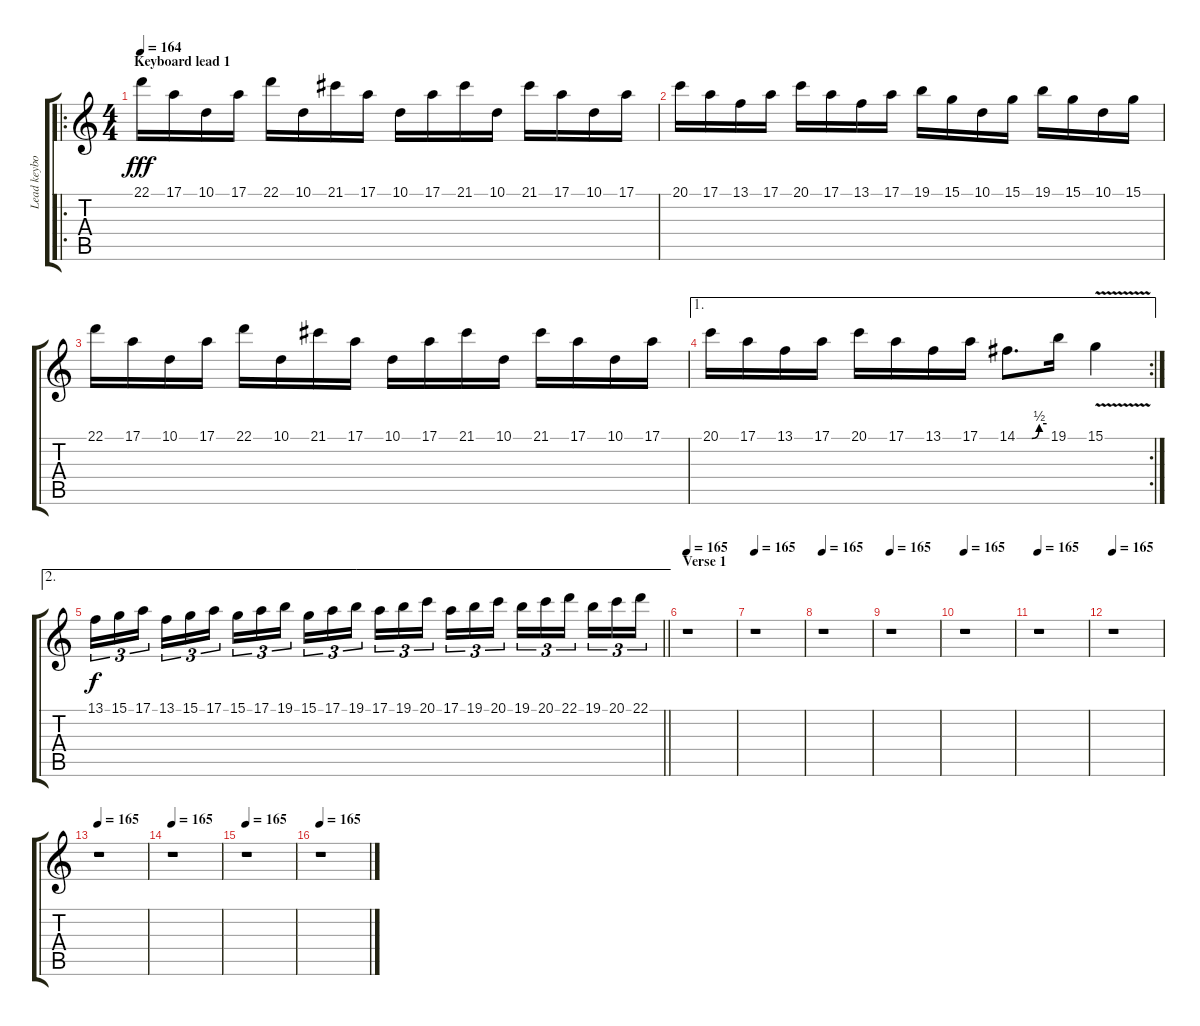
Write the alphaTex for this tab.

\track ("Lead keyboard" "Lead keybo") {instrument churchorgan}
\staff {score tabs}
\tuning (E4 B3 G3 D3 A2 D2) {hide}
\ro
\ts (4 4)
\section ("" "Keyboard lead 1")
\tempo 164
\clef g2
\ks c
22.1.16{dy fff volume 16 instrument lead1square} 17.1.16 10.1.16 17.1.16 22.1.16 10.1.16 21.1.16 17.1.16 10.1.16 17.1.16 21.1.16 10.1.16 21.1.16 17.1.16 10.1.16 17.1.16 |
20.1.16 17.1.16 13.1.16 17.1.16 20.1.16 17.1.16 13.1.16 17.1.16 19.1.16 15.1.16 10.1.16 15.1.16 19.1.16 15.1.16 10.1.16 15.1.16 |
22.1.16 17.1.16 10.1.16 17.1.16 22.1.16 10.1.16 21.1.16 17.1.16 10.1.16 17.1.16 21.1.16 10.1.16 21.1.16 17.1.16 10.1.16 17.1.16 |
\ae 1
\rc 2
20.1.16 17.1.16 13.1.16 17.1.16 20.1.16 17.1.16 13.1.16 17.1.16 14.1{be (custom 0 0 30 0 45 2 60 2)}.8{d} 19.1.16 15.1{v}.4 |
\ae 2
\barLineRight lightlight
13.1.16{tu (3 2) dy f} 15.1.16{tu (3 2)} 17.1.16{tu (3 2) beam splitsecondary} 13.1.16{tu (3 2)} 15.1.16{tu (3 2)} 17.1.16{tu (3 2)} 15.1.16{tu (3 2)} 17.1.16{tu (3 2)} 19.1.16{tu (3 2) beam splitsecondary} 15.1.16{tu (3 2)} 17.1.16{tu (3 2)} 19.1.16{tu (3 2)} 17.1.16{tu (3 2)} 19.1.16{tu (3 2)} 20.1.16{tu (3 2) beam splitsecondary} 17.1.16{tu (3 2)} 19.1.16{tu (3 2)} 20.1.16{tu (3 2)} 19.1.16{tu (3 2)} 20.1.16{tu (3 2)} 22.1.16{tu (3 2) beam splitsecondary} 19.1.16{tu (3 2)} 20.1.16{tu (3 2)} 22.1.16{tu (3 2)} |
\section ("" "Verse 1")
\tempo 165
r.1 |
\tempo 165
r.1 |
\tempo 165
r.1 |
\tempo 165
r.1 |
\tempo 165
r.1 |
\tempo 165
r.1 |
\tempo 165
r.1 |
\tempo 165
r.1 |
\tempo 165
r.1 |
\tempo 165
r.1 |
\tempo 165
r.1
